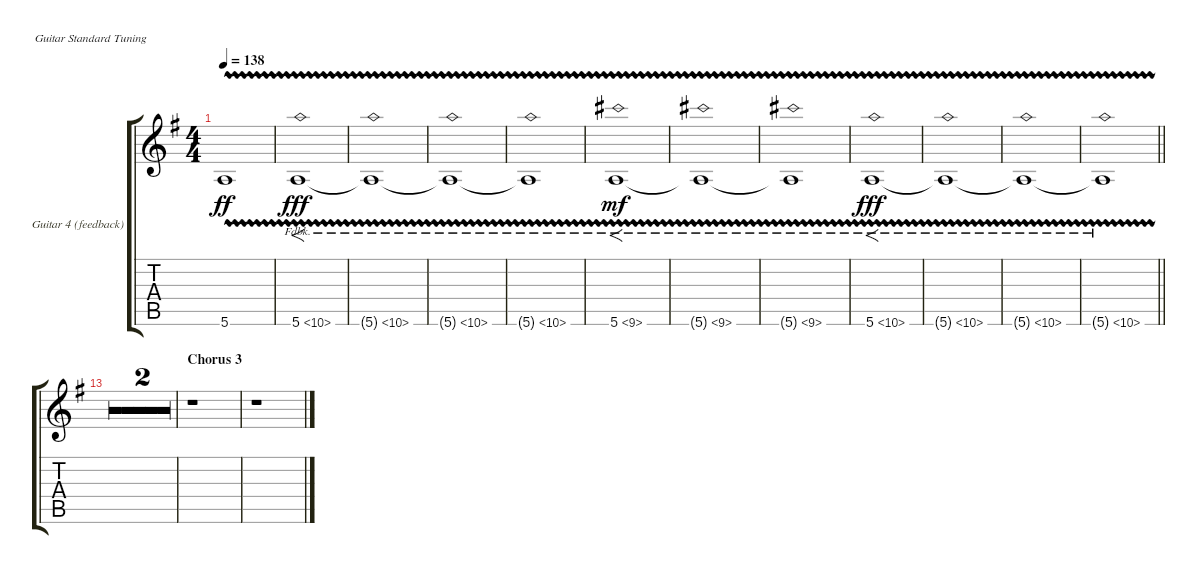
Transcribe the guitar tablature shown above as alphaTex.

\defaultSystemsLayout 4
\bracketExtendMode groupsimilarinstruments
\useSystemSignSeparator
\multiBarRest
\multiTrackTrackNamePolicy allsystems
\firstSystemTrackNameMode fullname
\firstSystemTrackNameOrientation horizontal
\otherSystemsTrackNameOrientation horizontal
\defaultBarNumberDisplay FirstOfSystem
\track ("Guitar 4 (feedback)" "Gtr. 4") {multiBarRest instrument overdrivenguitar}
\staff {score tabs}
\tuning (E4 B3 G3 D3 A2 E2)
\ts (4 4)
\tempo 138
\clef g2
\ks g
5.6{vw t}.1{dy ff} |
5.6{fh 5 vw}.1{f dy fff} |
5.6{fh 5 vw t}.1 |
5.6{fh 5 vw t}.1 |
5.6{fh 5 vw t}.1 |
5.6{fh 4 vw}.1{f dy mf} |
5.6{fh 4 vw t}.1 |
5.6{fh 4 vw t}.1 |
5.6{fh 5 vw}.1{f dy fff} |
5.6{fh 5 vw t}.1 |
5.6{fh 5 vw t}.1 |
\barLineRight lightlight
5.6{fh 5 vw t}.1 |
r.1 |
\barLineRight lightlight
r.1 |
\section ("" "Chorus 3")
r.1 |
r.1
